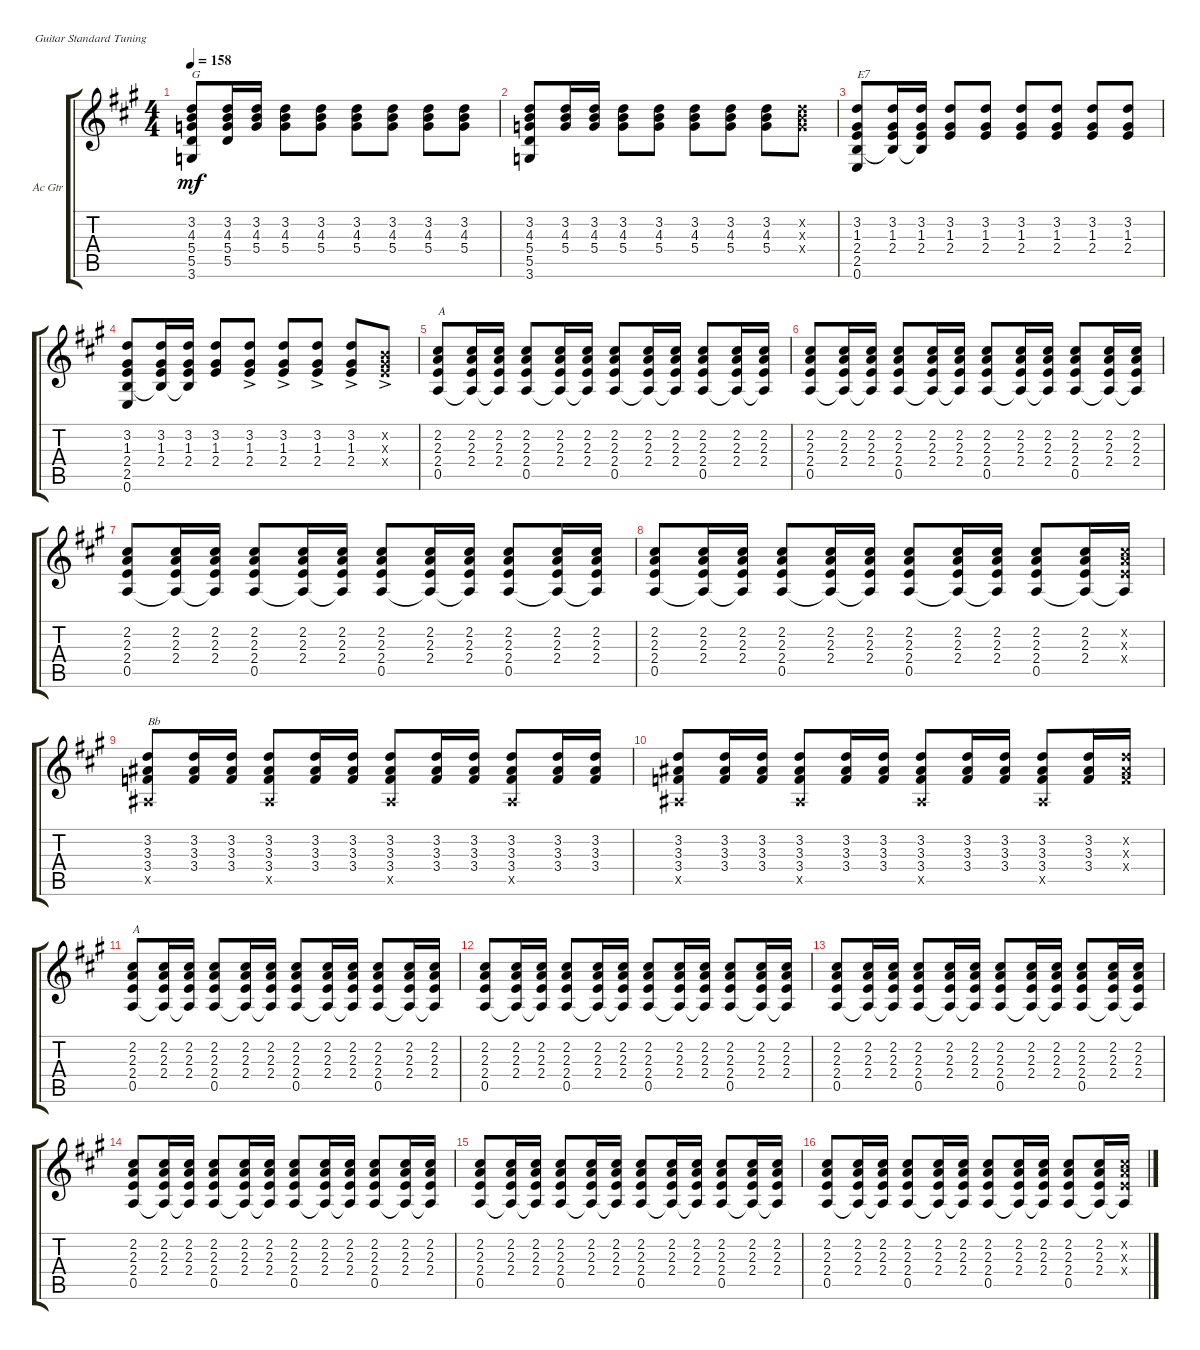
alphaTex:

\defaultSystemsLayout 4
\bracketExtendMode groupsimilarinstruments
\firstSystemTrackNameOrientation horizontal
\otherSystemsTrackNameOrientation horizontal
\track ("Acoustic Guitar" "Ac Gtr") {instrument acousticguitarsteel}
\staff {score tabs}
\tuning (E4 B3 G3 D3 A2 E2)
\ts (4 4)
\tempo 158
\clef g2
\scale
0.333333
\ks a
(3.6 5.5 5.4 4.3 3.2).8{txt "G" dy mf} (5.5 5.4 4.3 3.2).16 (5.4 4.3 3.2).16 (5.4 4.3 3.2).8 (5.4 4.3 3.2).8 (5.4 4.3 3.2).8 (5.4 4.3 3.2).8 (5.4 4.3 3.2).8 (5.4 4.3 3.2).8 |
\scale
0.333333 (3.6 5.5 5.4 4.3 3.2).8 (5.4 4.3 3.2).16 (5.4 4.3 3.2).16 (5.4 4.3 3.2).8 (5.4 4.3 3.2).8 (5.4 4.3 3.2).8 (5.4 4.3 3.2).8 (5.4 4.3 3.2).8 (5.4{x} 4.3{x} 3.2{x}).8 |
\scale
0.333333 (0.6 2.5 2.4 1.3 3.2).8{txt "E7"} (2.4 1.3 3.2 2.5{t}).16 (2.4 1.3 3.2 2.5{t}).16 (2.4 1.3 3.2).8 (2.4 1.3 3.2).8 (2.4 1.3 3.2).8 (2.4 1.3 3.2).8 (2.4 1.3 3.2).8 (2.4 1.3 3.2).8 |
\scale
0.333333 (0.6 2.5 2.4 1.3 3.2).8 (2.4 1.3 3.2 2.5{t}).16 (2.4 1.3 3.2 2.5{t}).16 (2.4 1.3 3.2).8 (2.4{ac} 1.3{ac} 3.2{ac}).8 (2.4{ac} 1.3{ac} 3.2{ac}).8 (2.4 1.3{ac} 3.2{ac}).8 (2.4 1.3{ac} 3.2{ac}).8 (2.4{ac x} 1.3{x} 0.2{x}).8 |
\scale
0.333333 (0.5 2.4 2.3 2.2).8{txt "A"} (2.2 2.3 2.4 0.5{t}).16 (2.2 2.3 2.4 0.5{t}).16 (0.5 2.4 2.3 2.2).8 (2.2 2.3 2.4 0.5{t}).16 (2.2 2.3 2.4 0.5{t}).16 (0.5 2.4 2.3 2.2).8 (2.2 2.3 2.4 0.5{t}).16 (2.2 2.3 2.4 0.5{t}).16 (0.5 2.4 2.3 2.2).8 (2.2 2.3 2.4 0.5{t}).16 (2.2 2.3 2.4 0.5{t}).16 |
\scale
0.333333 (0.5 2.4 2.3 2.2).8 (2.2 2.3 2.4 0.5{t}).16 (2.2 2.3 2.4 0.5{t}).16 (0.5 2.4 2.3 2.2).8 (2.2 2.3 2.4 0.5{t}).16 (2.2 2.3 2.4 0.5{t}).16 (0.5 2.4 2.3 2.2).8 (2.2 2.3 2.4 0.5{t}).16 (2.2 2.3 2.4 0.5{t}).16 (0.5 2.4 2.3 2.2).8 (2.2 2.3 2.4 0.5{t}).16 (2.2 2.3 2.4 0.5{t}).16 |
\scale
0.333333 (0.5 2.4 2.3 2.2).8 (2.2 2.3 2.4 0.5{t}).16 (2.2 2.3 2.4 0.5{t}).16 (0.5 2.4 2.3 2.2).8 (2.2 2.3 2.4 0.5{t}).16 (2.2 2.3 2.4 0.5{t}).16 (0.5 2.4 2.3 2.2).8 (2.2 2.3 2.4 0.5{t}).16 (2.2 2.3 2.4 0.5{t}).16 (0.5 2.4 2.3 2.2).8 (2.2 2.3 2.4 0.5{t}).16 (2.2 2.3 2.4 0.5{t}).16 |
\scale
0.333333 (0.5 2.4 2.3 2.2).8 (2.2 2.3 2.4 0.5{t}).16 (2.2 2.3 2.4 0.5{t}).16 (0.5 2.4 2.3 2.2).8 (2.2 2.3 2.4 0.5{t}).16 (2.2 2.3 2.4 0.5{t}).16 (0.5 2.4 2.3 2.2).8 (2.2 2.3 2.4 0.5{t}).16 (2.2 2.3 2.4 0.5{t}).16 (0.5 2.4 2.3 2.2).8 (2.2 2.3 2.4 0.5{t}).16 (2.2{x} 2.3{x} 2.4{x} 0.5{t}).16 |
\scale
0.333333 (1.5{x} 3.4 3.3 3.2).8{txt "Bb"} (3.2 3.4 3.3).16 (3.2 3.3 3.4).16 (1.5{x} 3.4 3.3 3.2).8 (3.2 3.4 3.3).16 (3.2 3.3 3.4).16 (1.5{x} 3.4 3.3 3.2).8 (3.2 3.4 3.3).16 (3.2 3.3 3.4).16 (1.5{x} 3.4 3.3 3.2).8 (3.2 3.4 3.3).16 (3.2 3.3 3.4).16 |
\scale
0.333333 (1.5{x} 3.4 3.3 3.2).8 (3.2 3.4 3.3).16 (3.2 3.3 3.4).16 (1.5{x} 3.4 3.3 3.2).8 (3.2 3.4 3.3).16 (3.2 3.3 3.4).16 (1.5{x} 3.4 3.3 3.2).8 (3.2 3.4 3.3).16 (3.2 3.3 3.4).16 (1.5{x} 3.4 3.3 3.2).8 (3.2 3.4 3.3).16 (3.2{x} 3.3{x} 3.4{x}).16 |
\scale
0.333333 (0.5 2.4 2.3 2.2).8{txt "A"} (2.2 2.3 2.4 0.5{t}).16 (2.2 2.3 2.4 0.5{t}).16 (0.5 2.4 2.3 2.2).8 (2.2 2.3 2.4 0.5{t}).16 (2.2 2.3 2.4 0.5{t}).16 (0.5 2.4 2.3 2.2).8 (2.2 2.3 2.4 0.5{t}).16 (2.2 2.3 2.4 0.5{t}).16 (0.5 2.4 2.3 2.2).8 (2.2 2.3 2.4 0.5{t}).16 (2.2 2.3 2.4 0.5{t}).16 |
\scale
0.333333 (0.5 2.4 2.3 2.2).8 (2.2 2.3 2.4 0.5{t}).16 (2.2 2.3 2.4 0.5{t}).16 (0.5 2.4 2.3 2.2).8 (2.2 2.3 2.4 0.5{t}).16 (2.2 2.3 2.4 0.5{t}).16 (0.5 2.4 2.3 2.2).8 (2.2 2.3 2.4 0.5{t}).16 (2.2 2.3 2.4 0.5{t}).16 (0.5 2.4 2.3 2.2).8 (2.2 2.3 2.4 0.5{t}).16 (2.2 2.3 2.4 0.5{t}).16 |
\scale
0.333333 (0.5 2.4 2.3 2.2).8 (2.2 2.3 2.4 0.5{t}).16 (2.2 2.3 2.4 0.5{t}).16 (0.5 2.4 2.3 2.2).8 (2.2 2.3 2.4 0.5{t}).16 (2.2 2.3 2.4 0.5{t}).16 (0.5 2.4 2.3 2.2).8 (2.2 2.3 2.4 0.5{t}).16 (2.2 2.3 2.4 0.5{t}).16 (0.5 2.4 2.3 2.2).8 (2.2 2.3 2.4 0.5{t}).16 (2.2 2.3 2.4 0.5{t}).16 |
\scale
0.333333 (0.5 2.4 2.3 2.2).8 (2.2 2.3 2.4 0.5{t}).16 (2.2 2.3 2.4 0.5{t}).16 (0.5 2.4 2.3 2.2).8 (2.2 2.3 2.4 0.5{t}).16 (2.2 2.3 2.4 0.5{t}).16 (0.5 2.4 2.3 2.2).8 (2.2 2.3 2.4 0.5{t}).16 (2.2 2.3 2.4 0.5{t}).16 (0.5 2.4 2.3 2.2).8 (2.2 2.3 2.4 0.5{t}).16 (2.2 2.3 2.4 0.5{t}).16 |
\scale
0.333333 (0.5 2.4 2.3 2.2).8 (2.2 2.3 2.4 0.5{t}).16 (2.2 2.3 2.4 0.5{t}).16 (0.5 2.4 2.3 2.2).8 (2.2 2.3 2.4 0.5{t}).16 (2.2 2.3 2.4 0.5{t}).16 (0.5 2.4 2.3 2.2).8 (2.2 2.3 2.4 0.5{t}).16 (2.2 2.3 2.4 0.5{t}).16 (0.5 2.4 2.3 2.2).8 (2.2 2.3 2.4 0.5{t}).16 (2.2 2.3 2.4 0.5{t}).16 |
\scale
0.333333 (0.5 2.4 2.3 2.2).8 (2.2 2.3 2.4 0.5{t}).16 (2.2 2.3 2.4 0.5{t}).16 (0.5 2.4 2.3 2.2).8 (2.2 2.3 2.4 0.5{t}).16 (2.2 2.3 2.4 0.5{t}).16 (0.5 2.4 2.3 2.2).8 (2.2 2.3 2.4 0.5{t}).16 (2.2 2.3 2.4 0.5{t}).16 (0.5 2.4 2.3 2.2).8 (2.2 2.3 2.4 0.5{t}).16 (2.2{x} 2.3{x} 2.4{x} 0.5{t}).16
